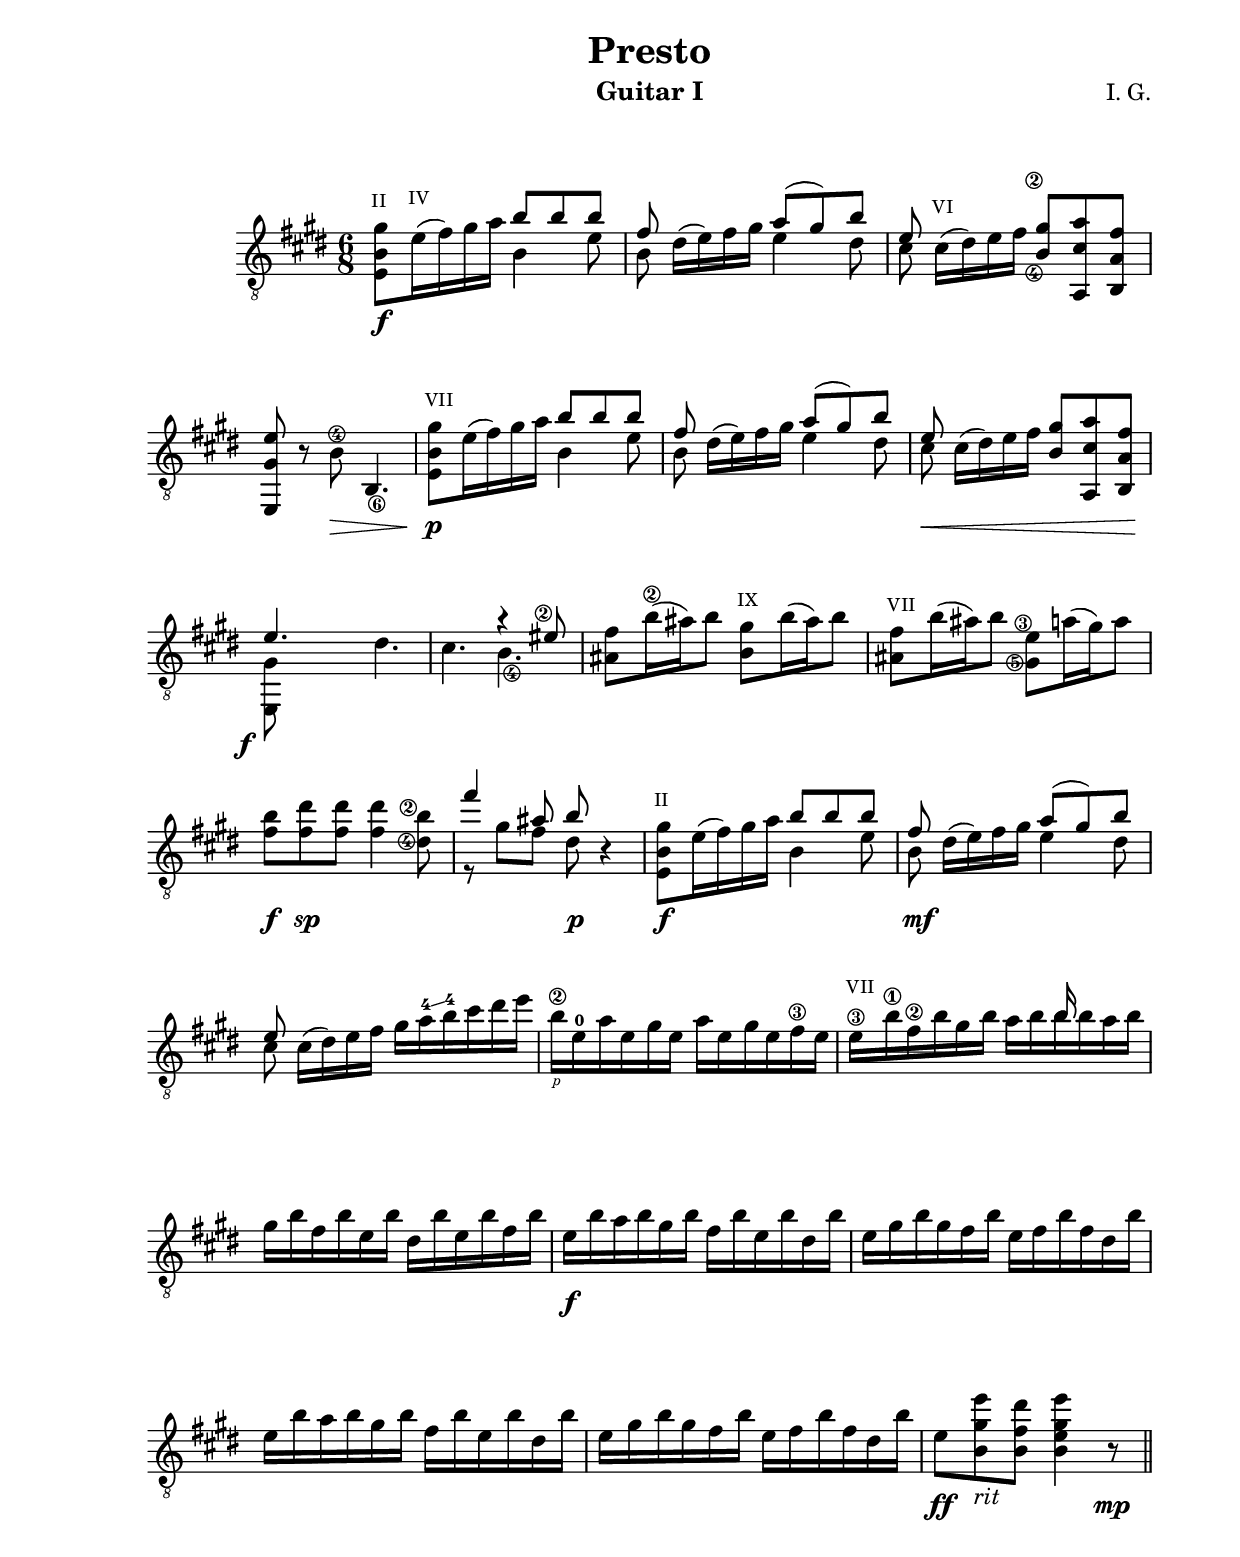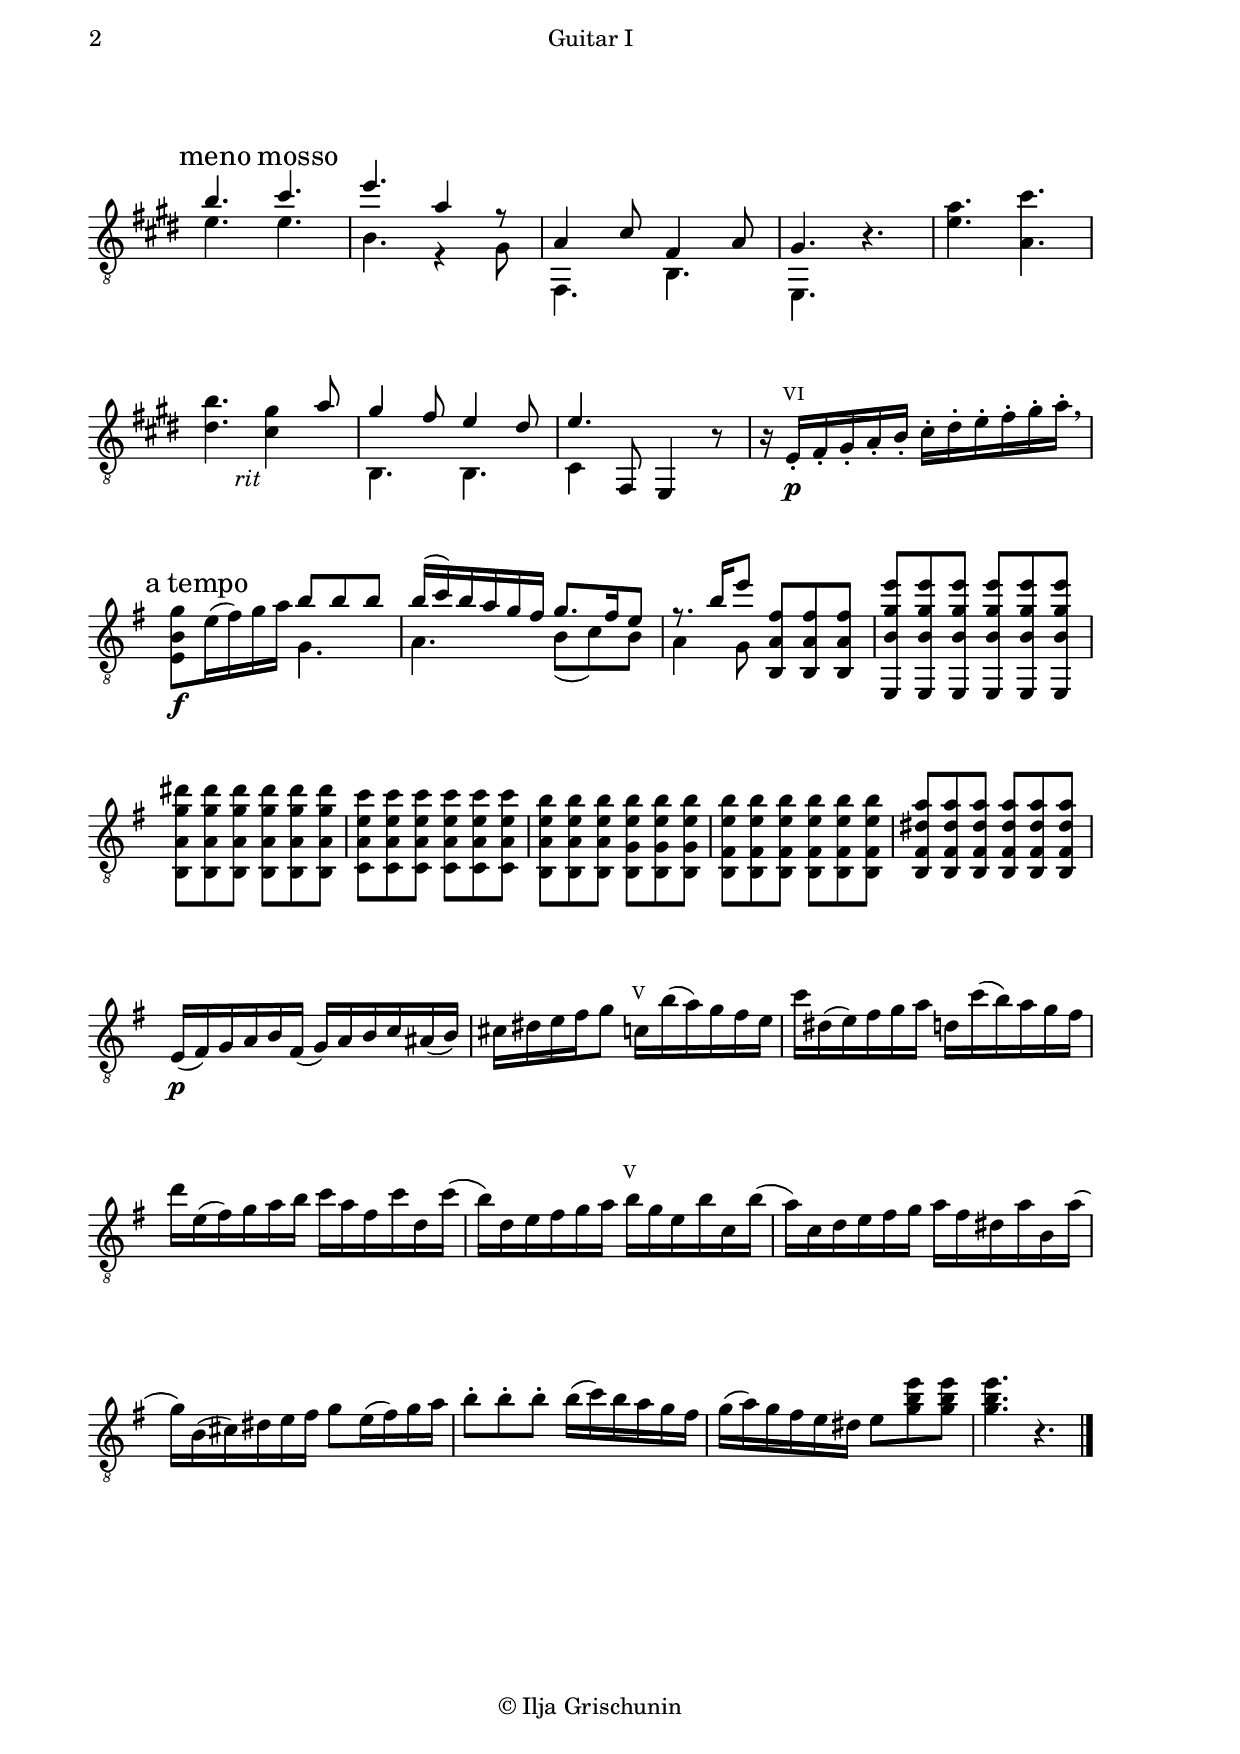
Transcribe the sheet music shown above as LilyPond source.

\version "2.18.0"

\language "deutsch"

\header {
  title = "Presto"
  instrument = "Guitar I"
  meter = ""
  composer = "I. G."
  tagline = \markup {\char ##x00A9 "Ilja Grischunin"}
}

\paper {
  #(set-paper-size "a4")
  top-system-spacing #'basic-distance = #25
  top-markup-spacing #'basic-distance = #8
  markup-system-spacing #'basic-distance = #26
  system-system-spacing #'basic-distance = #22
  last-bottom-spacing #'basic-distance = #25
  two-sided = ##t
  inner-margin = 25
  outer-margin = 15
}

\layout {
  \context {
    \Score
    \remove "Bar_number_engraver"
  }
}

\include "global.ly"
\version "2.19.15"

\language "deutsch"

#(define RH rightHandFinger)

guitarOne =
\relative
{
  \global
  %\override TextScript.self-alignment-X = #CENTER
  \clef "treble_8"
  \override TextScript.extra-offset = #'(-.3 . 1)
  \textLengthOn
  \override TextScript.font-size = -2
  <e h' gis'>8^"II" e'16^"IV"( fis) gis a
  <<
    {
      h8 h h fis
    }
    \\
    {
      h,4 e8 h
    }
  >>
  dis16( e) fis gis
  <<
    {
      a8( gis) h e,
    }
    \\
    {
      e4 dis8 cis
    }
  >>
  cis16^"VI"( dis) e fis
  \override StringNumber.staff-padding = #'()
  \once \override StringNumber.self-alignment-X = #RIGHT
  <h,\4 gis'\2>8 <a, cis' a'><h a' fis'><e, gis' e'> r8 h''\4
  \once \override StringNumber.extra-offset = #'(.5 . .5)
  h,4._\6
  <e h' gis'>8^"VII" e'16( fis) gis a
  <<
    {
      h8 h h fis
    }
    \\
    {
      h,4 e8 h
    }
  >>
  dis16( e) fis gis
  <<
    {
      a8( gis) h e,
    }
    \\
    {
      e4 dis8 cis
    }
  >>
  cis16( dis) e fis <h, gis'>8 <a, cis' a'><h a' fis'>
  <<
    {
      e'4. s
    }
    \\
    {
      <e,, gis'>8 s4 dis''4.
    }
  >>
  cis
  <<
    {
      \override StringNumber.staff-padding = #'()
      r4
      \once \override StringNumber.extra-offset = #'(-.7 . -2)
      eis8\2
    }
    \\
    {
      \override StringNumber.staff-padding = #'()
      \once \override StringNumber.extra-offset = #'(.7 . 2.7)
      h4._\4
    }
  >>
  <ais fis'>8 h'16(\2 ais) h8 <h, gis'>^"IX" h'16( ais) h8
  <ais, fis'>^"VII" h'16( ais)
  \once \override StringNumber.extra-offset = #'(2.5 . -2.5)
  h8\3
  \once \override StringNumber.extra-offset = #'(-1.7 . -4.3)
  <gis,\5 e'> a'16( gis) a8
  <fis h><fis dis'> q q4
  \once \override StringNumber.extra-offset = #'(-1.7 . -4.3)
  <dis\4 h'>8
  <<
    {
      \once \override StringNumber.extra-offset = #'(-6 . -5)
      fis'4\2 ais,8 h
    }
    \\
    {
      r8 gis fis dis
    }
  >>
  r4
  <e, h' gis'>8^"II" e'16( fis) gis a
  <<
    {
      h8 h h fis
    }
    \\
    {
      h,4 e8 h
    }
  >>
  dis16( e) fis gis
  <<
    {
      a8( gis) h e,
    }
    \\
    {
      e4 dis8 cis
    }
  >>
  cis16( dis) e fis gis a-4-\markup {
    \postscript #"1.5 6 moveto 1.3 .4 rlineto stroke"
  } h-4 cis dis e
  h\2_\RH #1 e,-0 a e gis e a e gis e fis\3 e
  e\3^"VII" h'\1 fis\2 h gis h <<{s8 h16 s8.}\\{a16 h h h a h}>>
  gis h fis h e, h' dis, h' e, h' fis h  e, h' a h gis h fis h e, h' dis, h'
  e, gis h gis fis h e, fis h fis dis h' e, h' a h gis h fis h e, h' dis, h'
  e, gis h gis fis h e, fis h fis dis h' e,8 <h gis' e'><h fis' dis'><h e gis e'>4 r8
  \bar "||"
  \once \override Score.RehearsalMark.self-alignment-X = #LEFT
  \mark \markup {meno mosso}
  <<
    {
      h'4. cis e a,4 r8 a,4 cis8 fis,4 a8 gis4.
    }
    \\
    {
      e'4. e h r4 gis8 fis,4. h e,
    }
  >>
  r4. <e'' a><a, cis'><dis h'>
  <<
    {
      s4 a'8 gis4 fis8 e4 dis8 e4.
    }
    \\
    {
      <cis gis'>4 s8 h,4. h cis4 \stemUp fis,8
    }
  >>
  e4 r8 r16 e'-.^"VI" fis-. gis-. a-. h-. cis-. dis-. e-. fis-. gis-. a-.\breathe
  \break
  \once \override Score.RehearsalMark.self-alignment-X = #LEFT
  \mark \markup { a tempo}

  \override Staff.Clef #'break-visibility = #begin-of-line-visible
  %\override Staff.Clef #'explicitClefVisibility = #begin-of-line-visible
  \override Staff.TimeSignature #'break-visibility = #begin-of-line-visible
  \set Staff.explicitKeySignatureVisibility = #begin-of-line-visible % this will do the job with the time signatures
  \override Staff.KeyCancellation #'break-visibility = #all-invisible
  \override Staff.KeyCancellation #'explicitKeySignatureVisibility = #all-invisible

  \key e \minor
  <e, h' g'>8 e'16( fis) g a
  <<
    {
      h8 h h h16( c) h a g fis g8. fis16 e8 r8. h'16 e8
    }
    \\
    {
      g,,4. a h8( c) h a4 g8
    }
  >>
  \repeat unfold 3 {<h, a' fis'>8}  \repeat unfold 6 {<e, h'' g' e'>}
  \repeat unfold 6 {<h' a' g' dis'>} \repeat unfold 6 {<c a' e' c'>}
  \repeat unfold 3 {<h a' e' h'>} \repeat unfold 3 {<h g' e' h'>}
  \repeat unfold 6 {<h fis' e' h'>} \repeat unfold 6 {<h fis' dis' a'>}
  e16(fis) g a h fis( g) a h c ais( h) cis dis e fis g8 c,16^"V" h'( a) g fis e
  c' dis,( e) fis g a d, c'( h) a g fis d' e,( fis) g a h c a fis c' d, c'(
  h) d, e fis g a h^"V" g e h' c, h'( a) c, d e fis g a fis dis a' h, a'(
  g) h,( cis) dis e fis g8 e16( fis) g a h8-. h-. h-. h16( c) h a g fis
  g( a) g fis e dis e8 <g h e> q q4. r
  \bar "|."
}

dynamic = 
%\relative
{
  s2.*3\f s4 s4\> s8. s16\! s2.*2\p s2\< s8. s16\!
  %\once \override DynamicText.extra-offset = #'(-2.5 . 4)
  \once \override DynamicText.extra-offset = #'(-2.5 . 0)
  s2.*4\f s8\f s8\sp s2 s4. s4.\p s2.\f s2.*5\mf s2.*4\f
  s8\ff s2^\markup { \italic rit } s8\mp s2.*5 s8. s16^\markup { \italic rit }
  s2 s2.*2 s16 s8.\p s8 s4. s2.*9\f s2.*10\p
}


\score {
  <<
    \new Staff %\with {
      %instrumentName = "Guitar I"
    %}{
      \guitarOne
    %}
    \new Dynamics \dynamic
  >>
}